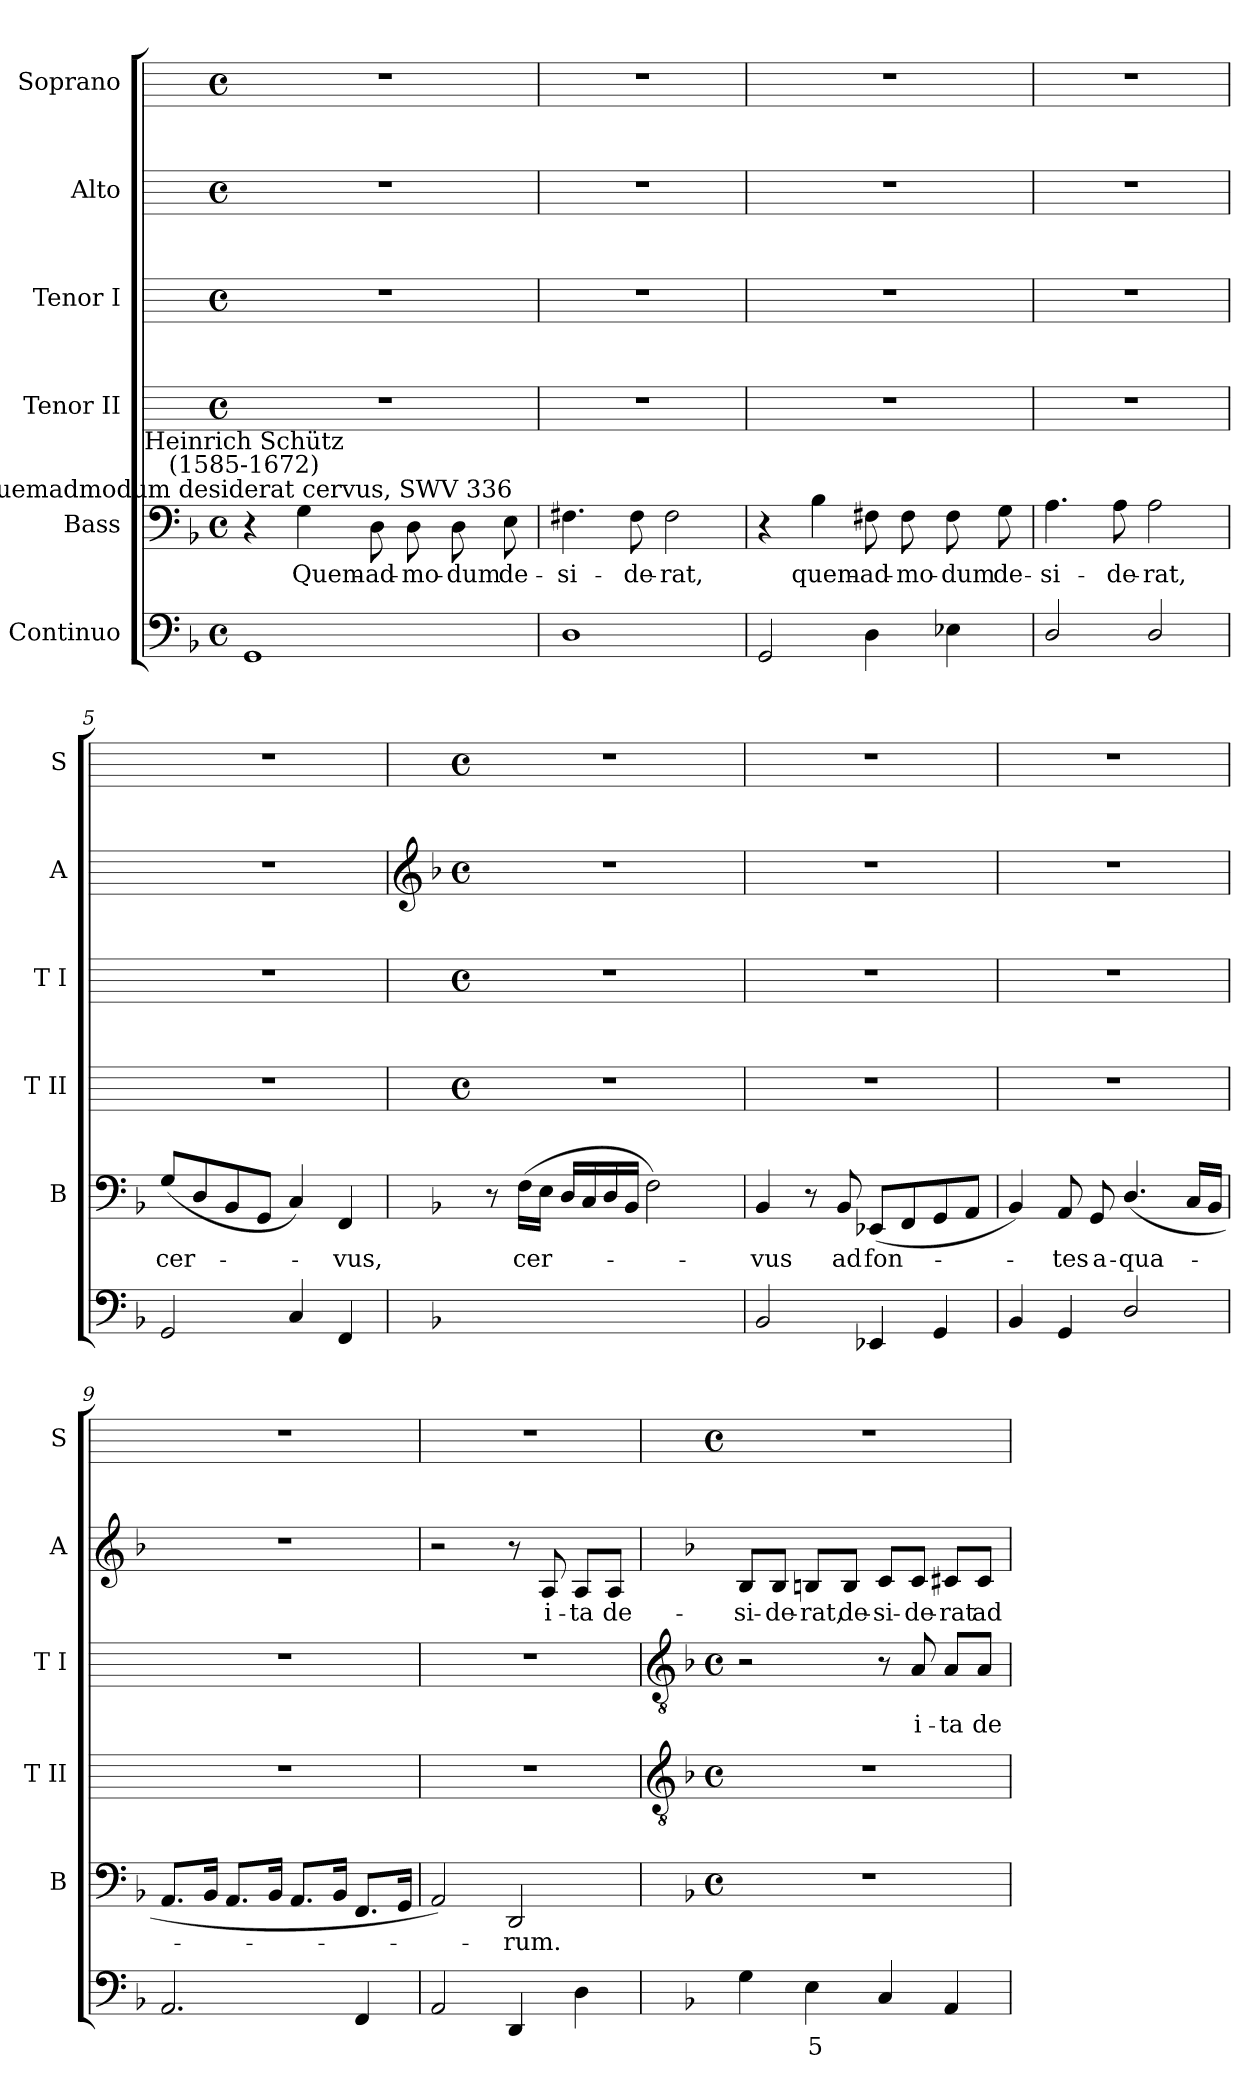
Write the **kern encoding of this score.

**kern	**text	**kern	**text	**kern	**kern	**text	**kern	**text	**kern
*part6	*part6	*part5	*part5	*part4	*part3	*part3	*part2	*part2	*part1
*staff6	*staff6	*staff5	*staff5	*staff4	*staff3	*staff3	*staff2	*staff2	*staff1
*I"Continuo	*	*I"Bass	*	*I"Tenor II	*I"Tenor I	*	*I"Alto	*	*I"Soprano
*	*	*I'B	*	*I'T II	*I'T I	*	*I'A	*	*I'S
*clefF4	*	*clefF4	*	*	*	*	*	*	*
*k[b-]	*	*k[b-]	*	*	*	*	*	*	*
*F:	*	*F:	*	*	*	*	*	*	*
*M4/4	*	*M4/4	*	*M4/4	*M4/4	*	*M4/4	*	*M4/4
*met(c)	*	*met(c)	*	*met(c)	*met(c)	*	*met(c)	*	*met(c)
=1	=1	=1	=1	=1	=1	=1	=1	=1	=1
!	!	!LO:TX:a:cj:t=Quemadmodum desiderat cervus, SWV 336	!	!	!	!	!	!	!
!	!	!LO:TX:a:cj:t=Heinrich Schütz\n(1585-1672)	!	!	!	!	!	!	!
1GG	.	4r	.	1r	1r	.	1r	.	1r
!	!	!	!LO:LY:b	!	!	!	!	!	!
.	.	4G	Quem-	.	.	.	.	.	.
!	!	!	!LO:LY:b	!	!	!	!	!	!
.	.	8D	-ad-	.	.	.	.	.	.
!	!	!	!LO:LY:b	!	!	!	!	!	!
.	.	8D	-mo-	.	.	.	.	.	.
!	!	!	!LO:LY:b	!	!	!	!	!	!
.	.	8D	-dum	.	.	.	.	.	.
!	!	!	!LO:LY:b	!	!	!	!	!	!
.	.	8E	de-	.	.	.	.	.	.
=2	=2	=2	=2	=2	=2	=2	=2	=2	=2
!	!	!	!LO:LY:b	!	!	!	!	!	!
1D	.	4.F#X	-si-	1r	1r	.	1r	.	1r
!	!	!	!LO:LY:b	!	!	!	!	!	!
.	.	8F#	-de-	.	.	.	.	.	.
!	!	!	!LO:LY:b	!	!	!	!	!	!
.	.	2F#	-rat,	.	.	.	.	.	.
=3	=3	=3	=3	=3	=3	=3	=3	=3	=3
2GG	.	4r	.	1r	1r	.	1r	.	1r
!	!	!	!LO:LY:b	!	!	!	!	!	!
.	.	4B-	quem-	.	.	.	.	.	.
!	!	!	!LO:LY:b	!	!	!	!	!	!
4D	.	8F#X	-ad-	.	.	.	.	.	.
!	!	!	!LO:LY:b	!	!	!	!	!	!
.	.	8F#	-mo-	.	.	.	.	.	.
!	!	!	!LO:LY:b	!	!	!	!	!	!
4E-X	.	8F#	-dum	.	.	.	.	.	.
!	!	!	!LO:LY:b	!	!	!	!	!	!
.	.	8G	de-	.	.	.	.	.	.
=4	=4	=4	=4	=4	=4	=4	=4	=4	=4
!	!	!	!LO:LY:b	!	!	!	!	!	!
2D/	.	4.A	-si-	1r	1r	.	1r	.	1r
!	!	!	!LO:LY:b	!	!	!	!	!	!
.	.	8A	-de-	.	.	.	.	.	.
!	!	!	!LO:LY:b	!	!	!	!	!	!
2D/	.	2A	-rat,	.	.	.	.	.	.
=5	=5	=5	=5	=5	=5	=5	=5	=5	=5
!	!	!	!LO:LY:b	!	!	!	!	!	!
2GG	.	(<8GL	cer-	1r	1r	.	1r	.	1r
.	.	8D	.	.	.	.	.	.	.
.	.	8BB-	.	.	.	.	.	.	.
.	.	8GGJ	.	.	.	.	.	.	.
4C	.	4C)	.	.	.	.	.	.	.
!	!	!	!LO:LY:b	!	!	!	!	!	!
4FF	.	4FF	vus,	.	.	.	.	.	.
!!LO:LB:g=z
=6	=6	=6	=6	=6	=6	=6	=6	=6	=6
*	*	*	*	*	*	*	*clefG2	*	*
*	*	*	*	*	*	*	*k[b-]	*	*
*	*	*	*	*	*	*	*F:	*	*
*	*	*	*	*M4/4	*M4/4	*	*M4/4	*	*M4/4
*	*	*	*	*met(c)	*met(c)	*	*met(c)	*	*met(c)
!	!LO:LY:b	!	!	!	!	!	!	!	!
[4FFyy	3	8r	.	1r	1r	.	1r	.	1r
!	!	!	!LO:LY:b	!	!	!	!	!	!
.	.	(>16FLL	cer-	.	.	.	.	.	.
.	.	16EJJ	.	.	.	.	.	.	.
!	!LO:LY:b	!	!	!	!	!	!	!	!
2FFyy_	4	16DLL	.	.	.	.	.	.	.
.	.	16C	.	.	.	.	.	.	.
.	.	16D	.	.	.	.	.	.	.
.	.	16BB-JJ	.	.	.	.	.	.	.
.	.	2F)	.	.	.	.	.	.	.
!	!LO:LY:b	!	!	!	!	!	!	!	!
4FFyy]	3	.	.	.	.	.	.	.	.
=7	=7	=7	=7	=7	=7	=7	=7	=7	=7
!	!	!	!LO:LY:b	!	!	!	!	!	!
2BB-	.	4BB-	vus	1r	1r	.	1r	.	1r
.	.	8r	.	.	.	.	.	.	.
!	!	!	!LO:LY:b	!	!	!	!	!	!
.	.	8BB-	ad	.	.	.	.	.	.
!	!	!	!LO:LY:b	!	!	!	!	!	!
4EE-X	.	(<8EE-XL	fon-	.	.	.	.	.	.
.	.	8FF	.	.	.	.	.	.	.
4GG	.	8GG	.	.	.	.	.	.	.
.	.	8AAJ	.	.	.	.	.	.	.
=8	=8	=8	=8	=8	=8	=8	=8	=8	=8
4BB-	.	4BB-)	.	1r	1r	.	1r	.	1r
!	!	!	!LO:LY:b	!	!	!	!	!	!
4GG	.	8AA	tes	.	.	.	.	.	.
!	!	!	!LO:LY:b	!	!	!	!	!	!
.	.	8GG	a-	.	.	.	.	.	.
!	!	!	!LO:LY:b	!	!	!	!	!	!
2D/	.	(<4.D/	-qua-	.	.	.	.	.	.
.	.	16CLL	.	.	.	.	.	.	.
.	.	16BB-JJ	.	.	.	.	.	.	.
=9	=9	=9	=9	=9	=9	=9	=9	=9	=9
2.AA	.	8.AAL	.	1r	1r	.	1r	.	1r
.	.	16BB-J	.	.	.	.	.	.	.
.	.	8.AAL	.	.	.	.	.	.	.
.	.	16BB-J	.	.	.	.	.	.	.
.	.	8.AAL	.	.	.	.	.	.	.
.	.	16BB-J	.	.	.	.	.	.	.
4FF	.	8.FFL	.	.	.	.	.	.	.
.	.	16GGJ	.	.	.	.	.	.	.
=10	=10	=10	=10	=10	=10	=10	=10	=10	=10
2AA	.	2AA)	.	1r	1r	.	2r	.	1r
!	!	!	!LO:LY:b	!	!	!	!	!	!
4DD	.	2DD	rum.	.	.	.	8r	.	.
!	!	!	!	!	!	!	!	!LO:LY:b	!
.	.	.	.	.	.	.	8A	i-	.
!	!	!	!	!	!	!	!	!LO:LY:b	!
4D	.	.	.	.	.	.	8A/L	-ta	.
!	!	!	!	!	!	!	!	!LO:LY:b	!
.	.	.	.	.	.	.	8A/J	de-	.
!!LO:LB:g=z
=11	=11	=11	=11	=11	=11	=11	=11	=11	=11
*	*	*	*	*clefGv2	*clefGv2	*	*	*	*
*	*	*	*	*k[b-]	*k[b-]	*	*	*	*
*	*	*	*	*F:	*F:	*	*	*	*
*	*	*M4/4	*	*M4/4	*M4/4	*	*	*	*M4/4
*	*	*met(c)	*	*met(c)	*met(c)	*	*	*	*met(c)
!	!	!	!	!	!	!	!	!LO:LY:b	!
4G	.	1r	.	1r	2r	.	8B-/L	-si-	1r
!	!	!	!	!	!	!	!	!LO:LY:b	!
.	.	.	.	.	.	.	8B-/J	-de-	.
!	!LO:LY:b	!	!	!	!	!	!	!LO:LY:b	!
4E	5	.	.	.	.	.	8Bn/L	-rat,	.
!	!	!	!	!	!	!	!	!LO:LY:b	!
.	.	.	.	.	.	.	8B/J	de-	.
!	!	!	!	!	!	!	!	!LO:LY:b	!
4C	.	.	.	.	8r	.	8c/L	-si-	.
!	!	!	!	!	!	!LO:LY:b	!	!LO:LY:b	!
.	.	.	.	.	8A	i-	8c/J	-de-	.
!	!	!	!	!	!	!LO:LY:b	!	!LO:LY:b	!
4AA	.	.	.	.	8A/L	-ta	8c#X/L	-rat	.
!	!	!	!	!	!	!LO:LY:b	!	!LO:LY:b	!
.	.	.	.	.	8A/J	de-	8c#/J	ad	.
=	=	=	=	=	=	=	=	=	=
*-	*-	*-	*-	*-	*-	*-	*-	*-	*-
